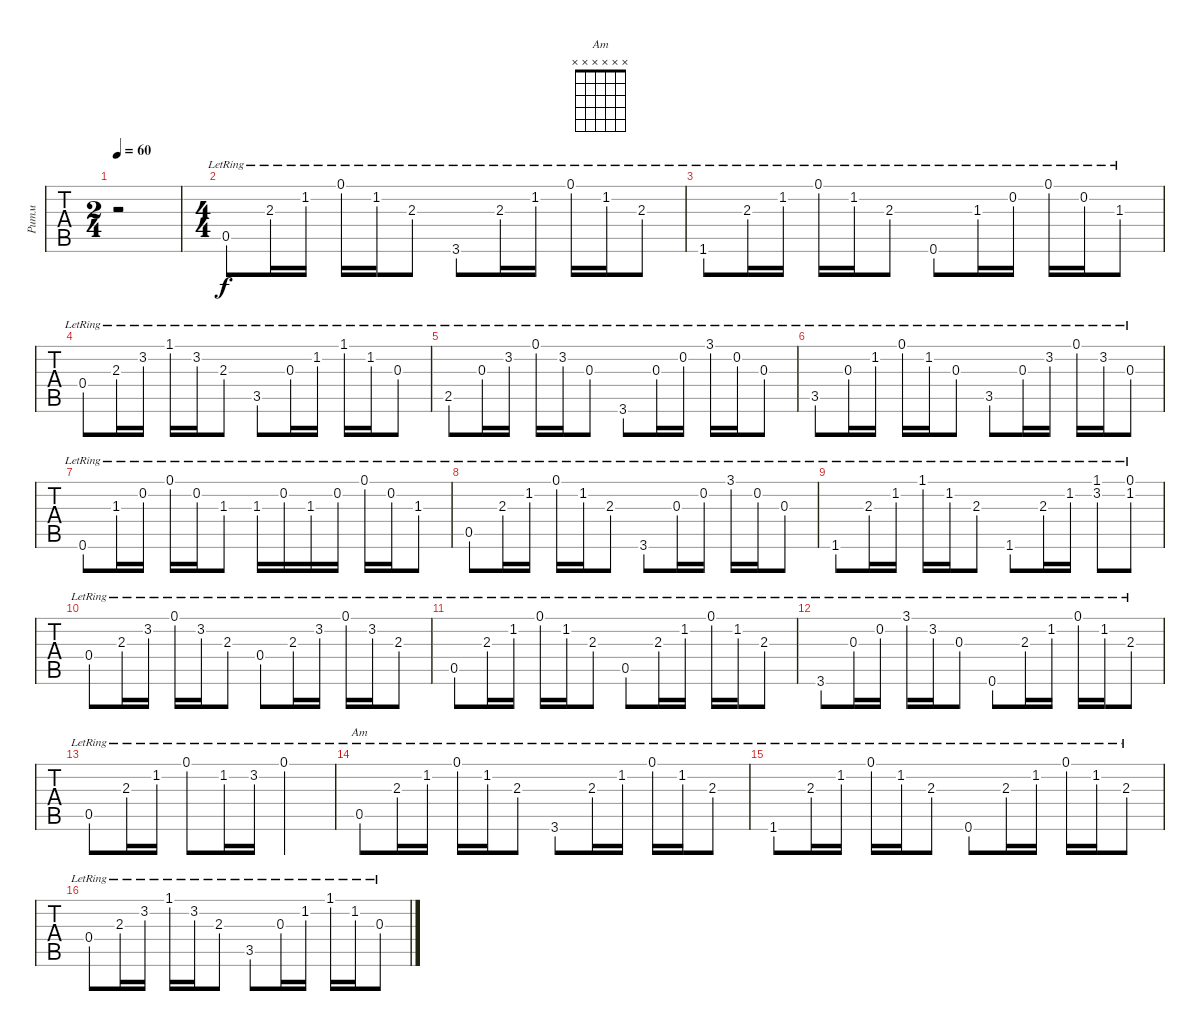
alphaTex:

\track ("Ритм" "Ритм") {instrument electricguitarclean}
\staff {tabs}
\tuning (E4 B3 G3 D3 A2 E2) {hide}
\chord ("Am" x x x x x x)
\ts (2 4)
\tempo 60
\clef g2
\ks c
r.2{dy f instrument electricguitarclean} |
\ts (4 4)
0.5{lr}.8 2.3{lr}.16 1.2{lr}.16 0.1{lr}.16 1.2{lr}.16 2.3{lr}.8 3.6{lr}.8 2.3{lr}.16 1.2{lr}.16 0.1{lr}.16 1.2{lr}.16 2.3{lr}.8 |
1.6{lr}.8 2.3{lr}.16 1.2{lr}.16 0.1{lr}.16 1.2{lr}.16 2.3{lr}.8 0.6{lr}.8 1.3{lr}.16 0.2{lr}.16 0.1{lr}.16 0.2{lr}.16 1.3{lr}.8 |
0.4{lr}.8 2.3{lr}.16 3.2{lr}.16 1.1{lr}.16 3.2{lr}.16 2.3{lr}.8 3.5{lr}.8 0.3{lr}.16 1.2{lr}.16 1.1{lr}.16 1.2{lr}.16 0.3{lr}.8 |
2.5{lr}.8 0.3{lr}.16 3.2{lr}.16 0.1{lr}.16 3.2{lr}.16 0.3{lr}.8 3.6{lr}.8 0.3{lr}.16 0.2{lr}.16 3.1{lr}.16 0.2{lr}.16 0.3{lr}.8 |
3.5{lr}.8 0.3{lr}.16 1.2{lr}.16 0.1{lr}.16 1.2{lr}.16 0.3{lr}.8 3.5{lr}.8 0.3{lr}.16 3.2{lr}.16 0.1{lr}.16 3.2{lr}.16 0.3{lr}.8 |
0.6{lr}.8 1.3{lr}.16 0.2{lr}.16 0.1{lr}.16 0.2{lr}.16 1.3{lr}.8 1.3{lr}.16 0.2{lr}.16 1.3{lr}.16 0.2{lr}.16 0.1{lr}.16 0.2{lr}.16 1.3{lr}.8 |
0.5{lr}.8 2.3{lr}.16 1.2{lr}.16 0.1{lr}.16 1.2{lr}.16 2.3{lr}.8 3.6{lr}.8 0.3{lr}.16 0.2{lr}.16 3.1{lr}.16 0.2{lr}.16 0.3{lr}.8 |
1.6{lr}.8 2.3{lr}.16 1.2{lr}.16 1.1{lr}.16 1.2{lr}.16 2.3{lr}.8 1.6{lr}.8 2.3{lr}.16 1.2{lr}.16 (1.1{lr} 3.2{lr}).8 (0.1{lr} 1.2{lr}).8 |
0.4{lr}.8 2.3{lr}.16 3.2{lr}.16 0.1{lr}.16 3.2{lr}.16 2.3{lr}.8 0.4{lr}.8 2.3{lr}.16 3.2{lr}.16 0.1{lr}.16 3.2{lr}.16 2.3{lr}.8 |
0.5{lr}.8 2.3{lr}.16 1.2{lr}.16 0.1{lr}.16 1.2{lr}.16 2.3{lr}.8 0.5{lr}.8 2.3{lr}.16 1.2{lr}.16 0.1{lr}.16 1.2{lr}.16 2.3{lr}.8 |
3.6{lr}.8 0.3{lr}.16 0.2{lr}.16 3.1{lr}.16 3.2{lr}.16 0.3{lr}.8 0.6{lr}.8 2.3{lr}.16 1.2{lr}.16 0.1{lr}.16 1.2{lr}.16 2.3{lr}.8 |
0.5{lr}.8 2.3{lr}.16 1.2{lr}.16 0.1{lr}.8 1.2{lr}.16 3.2{lr}.16 0.1{lr}.2 |
0.5{lr}.8{ch "Am"} 2.3{lr}.16 1.2{lr}.16 0.1{lr}.16 1.2{lr}.16 2.3{lr}.8 3.6{lr}.8 2.3{lr}.16 1.2{lr}.16 0.1{lr}.16 1.2{lr}.16 2.3{lr}.8 |
1.6{lr}.8 2.3{lr}.16 1.2{lr}.16 0.1{lr}.16 1.2{lr}.16 2.3{lr}.8 0.6{lr}.8 2.3{lr}.16 1.2{lr}.16 0.1{lr}.16 1.2{lr}.16 2.3{lr}.8 |
0.4{lr}.8 2.3{lr}.16 3.2{lr}.16 1.1{lr}.16 3.2{lr}.16 2.3{lr}.8 3.5{lr}.8 0.3{lr}.16 1.2{lr}.16 1.1{lr}.16 1.2{lr}.16 0.3{lr}.8
